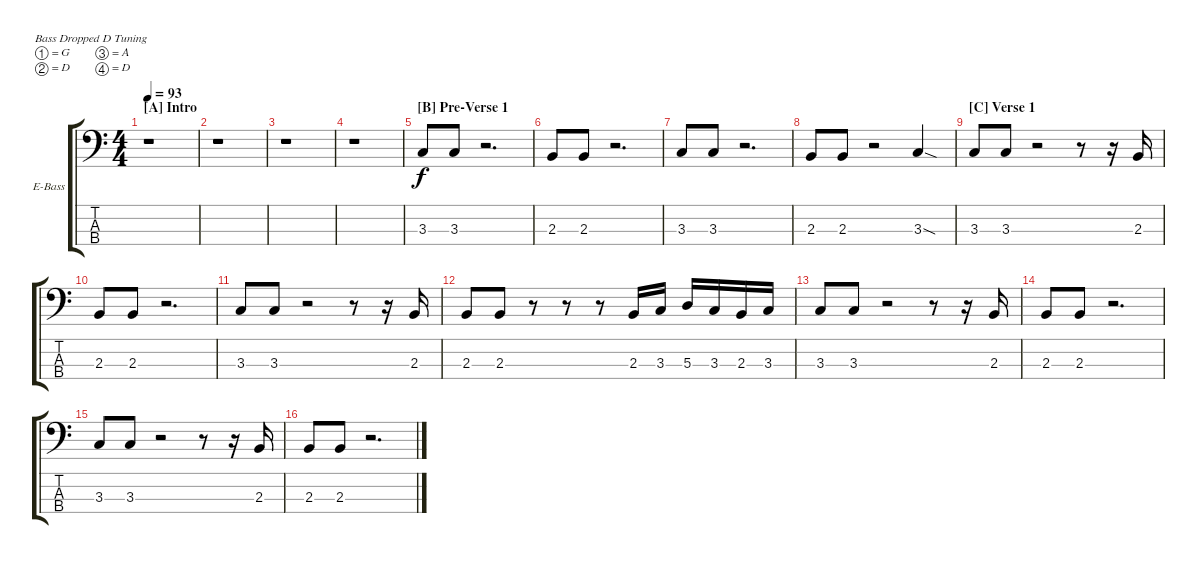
\bracketExtendMode groupsimilarinstruments
\firstSystemTrackNameOrientation horizontal
\otherSystemsTrackNameOrientation horizontal
\track ("Bass (Tobin Esperance)" "E-Bass") {instrument electricbassfinger}
\staff {score tabs}
\tuning (G2 D2 A1 D1)
\ts (4 4)
\section ("A" "Intro")
\tempo 93
\clef f4
\ks c
r.1{dy f instrument electricbassfinger} |
r.1 |
r.1 |
r.1 |
\section ("B" "Pre-Verse 1")
3.3.8 3.3.8 r.2{d} |
2.3.8 2.3.8 r.2{d} |
3.3.8 3.3.8 r.2{d} |
2.3.8 2.3.8 r.2 3.3{sod}.4 |
\section ("C" "Verse 1")
3.3.8 3.3.8 r.2 r.8 r.16 2.3.16 |
2.3.8 2.3.8 r.2{d} |
3.3.8 3.3.8 r.2 r.8 r.16 2.3.16 |
2.3.8 2.3.8 r.8 r.8 r.8 2.3.16 3.3.16 5.3.16 3.3.16 2.3.16 3.3.16 |
3.3.8 3.3.8 r.2 r.8 r.16 2.3.16 |
2.3.8 2.3.8 r.2{d} |
3.3.8 3.3.8 r.2 r.8 r.16 2.3.16 |
2.3.8 2.3.8 r.2{d}
